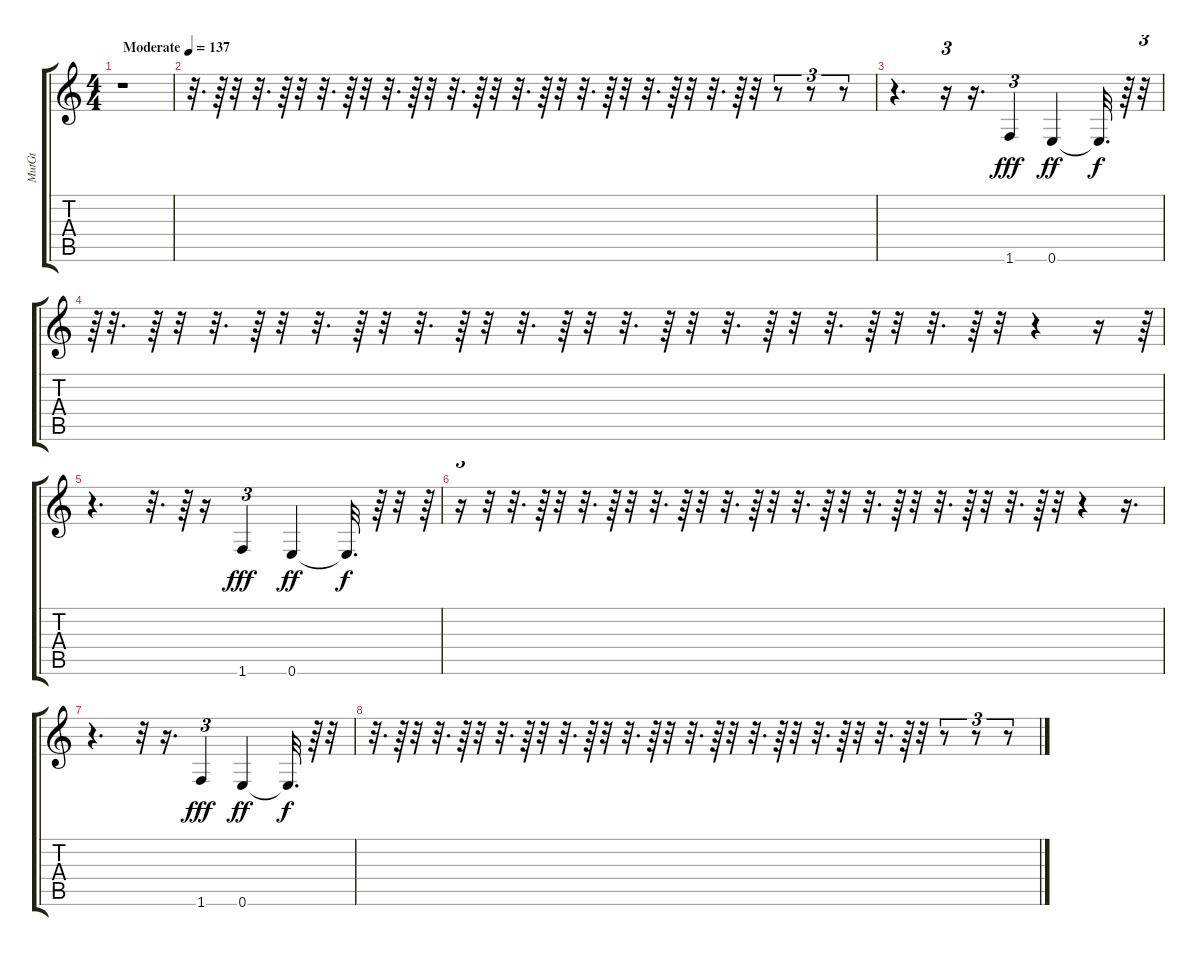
\track ("MutGt" "MutGt") {instrument electricguitarmuted}
\staff {score tabs}
\tuning (E4 B3 G3 D3 A2 E2) {hide}
\ts (4 4)
\tempo (137 "Moderate")
\clef g2
\ks c
r.1{dy fff instrument electricguitarmuted} |
r.32{d} r.64 r.32 r.32{d} r.64 r.32 r.32{d} r.64 r.32 r.32{d} r.64 r.32 r.32{d} r.64 r.32 r.32{d} r.64 r.32 r.32{d} r.64 r.32 r.32{d} r.64 r.32 r.32{d} r.64 r.32 r.8{tu (3 2)} r.8{tu (3 2)} r.8{tu (3 2)} |
r.4{d} r.16{tu (3 2)} r.16{d} 1.6.4{tu (3 2)} 0.6.4{dy ff} 0.6{t}.32{d dy f} r.64 r.32{tu (3 2)} |
r.64{tu (3 2)} r.32{d} r.64 r.32 r.32{d} r.64 r.32 r.32{d} r.64 r.32 r.32{d} r.64 r.32 r.32{d} r.64 r.32 r.32{d} r.64 r.32 r.32{d} r.64 r.32 r.32{d} r.64 r.32 r.32{d} r.64 r.32 r.4{tu (3 2)} r.16 r.64{tu (3 2)} |
r.4{d} r.32{d} r.64 r.16 1.6.4{tu (3 2) dy fff} 0.6.4{dy ff} 0.6{t}.32{d dy f} r.64 r.32 r.64{tu (3 2)} |
r.16{tu (3 2)} r.32 r.32{d} r.64 r.32 r.32{d} r.64 r.32 r.32{d} r.64 r.32 r.32{d} r.64 r.32 r.32{d} r.64 r.32 r.32{d} r.64 r.32 r.32{d} r.64 r.32 r.32{d} r.64 r.32 r.4{tu (3 2)} r.16{d} |
r.4{d} r.32 r.16{d} 1.6.4{tu (3 2) dy fff} 0.6.4{dy ff} 0.6{t}.32{d dy f} r.64 r.32 |
r.32{d} r.64 r.32 r.32{d} r.64 r.32 r.32{d} r.64 r.32 r.32{d} r.64 r.32 r.32{d} r.64 r.32 r.32{d} r.64 r.32 r.32{d} r.64 r.32 r.32{d} r.64 r.32 r.32{d} r.64 r.32 r.8{tu (3 2)} r.8{tu (3 2)} r.8{tu (3 2)}
